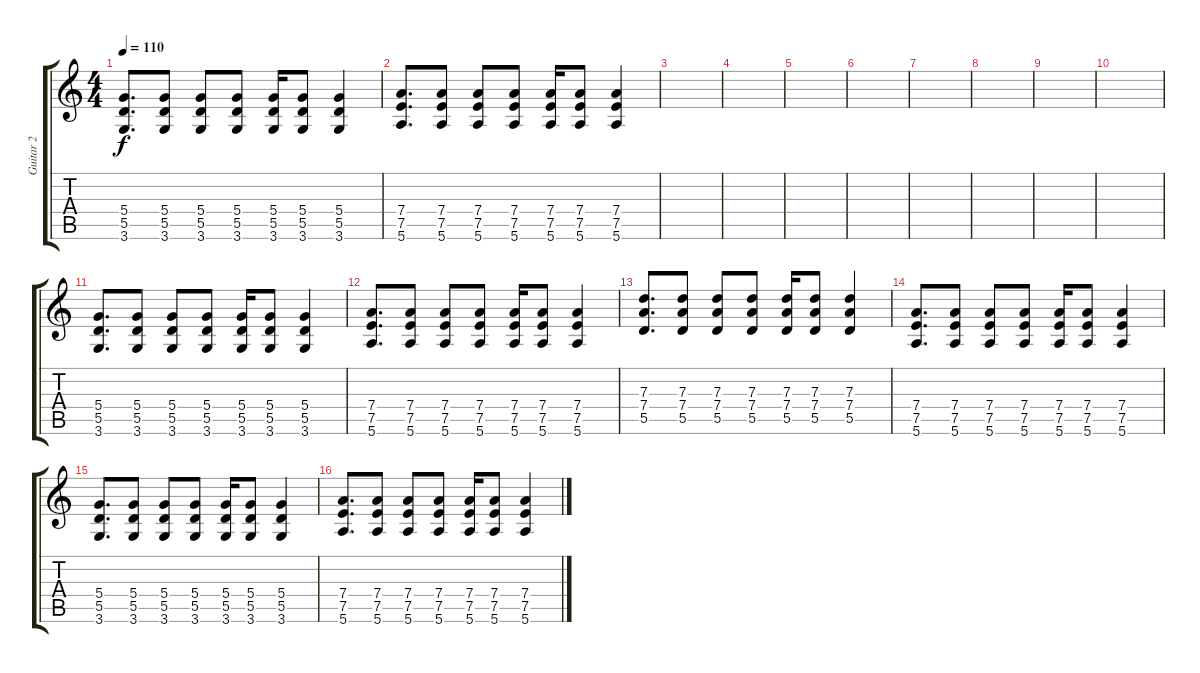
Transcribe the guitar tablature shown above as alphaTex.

\track ("Guitar 2" "Guitar 2") {instrument overdrivenguitar}
\staff {score tabs}
\tuning (E4 B3 G3 D3 A2 E2) {hide}
\ts (4 4)
\tempo 110
\clef g2
\ks c
(5.4 5.5 3.6).8{d dy f} (5.4 5.5 3.6).8 (5.4 5.5 3.6).8 (5.4 5.5 3.6).8 (5.4 5.5 3.6).16 (5.4 5.5 3.6).8 (5.4 5.5 3.6).4 |
(7.4 7.5 5.6).8{d} (7.4 7.5 5.6).8 (7.4 7.5 5.6).8 (7.4 7.5 5.6).8 (7.4 7.5 5.6).16 (7.4 7.5 5.6).8 (7.4 7.5 5.6).4 |
|
|
|
|
|
|
|
|
(5.4 5.5 3.6).8{d} (5.4 5.5 3.6).8 (5.4 5.5 3.6).8 (5.4 5.5 3.6).8 (5.4 5.5 3.6).16 (5.4 5.5 3.6).8 (5.4 5.5 3.6).4 |
(7.4 7.5 5.6).8{d} (7.4 7.5 5.6).8 (7.4 7.5 5.6).8 (7.4 7.5 5.6).8 (7.4 7.5 5.6).16 (7.4 7.5 5.6).8 (7.4 7.5 5.6).4 |
(7.3 7.4 5.5).8{d} (7.3 7.4 5.5).8 (7.3 7.4 5.5).8 (7.3 7.4 5.5).8 (7.3 7.4 5.5).16 (7.3 7.4 5.5).8 (7.3 7.4 5.5).4 |
(7.4 7.5 5.6).8{d} (7.4 7.5 5.6).8 (7.4 7.5 5.6).8 (7.4 7.5 5.6).8 (7.4 7.5 5.6).16 (7.4 7.5 5.6).8 (7.4 7.5 5.6).4 |
(5.4 5.5 3.6).8{d} (5.4 5.5 3.6).8 (5.4 5.5 3.6).8 (5.4 5.5 3.6).8 (5.4 5.5 3.6).16 (5.4 5.5 3.6).8 (5.4 5.5 3.6).4 |
(7.4 7.5 5.6).8{d} (7.4 7.5 5.6).8 (7.4 7.5 5.6).8 (7.4 7.5 5.6).8 (7.4 7.5 5.6).16 (7.4 7.5 5.6).8 (7.4 7.5 5.6).4
